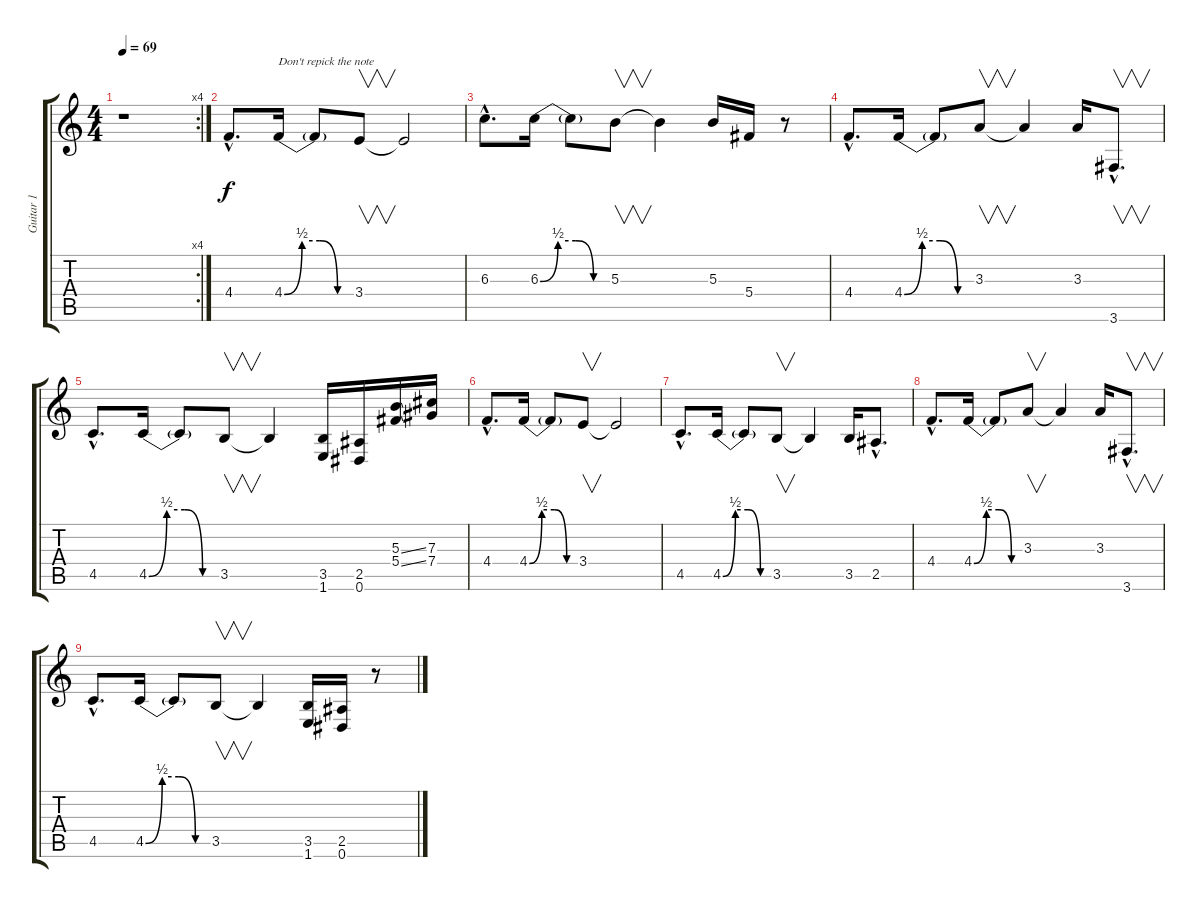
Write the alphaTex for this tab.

\track ("Guitar 1" "Guitar 1") {instrument overdrivenguitar}
\staff {score tabs}
\tuning (Eb4 Bb3 Gb3 Db3 Ab2 Eb2) {hide}
\rc 4
\ts (4 4)
\tempo 69
\clef g2
\ks c
r.1{dy f} |
4.4{hac}.8{d} 4.4{be (custom 0 0 15 2 30 2 45 0 60 0)}.16{txt "Don't repick the note"} 4.4{t}.8 3.4.8{v} 3.4{t}.2 |
6.3{hac}.8{d} 6.3{be (custom 0 0 15 2 30 2 45 0 60 0)}.16 6.3{t}.8 5.3.8{v} 5.3{t}.4 5.3.16 5.4.16 r.8 |
4.4{hac}.8{d} 4.4{be (custom 0 0 15 2 30 2 45 0 60 0)}.16 4.4{t}.8 3.3.8{v} 3.3{t}.4 3.3.16 3.6{hac}.8{v d} |
4.5{hac}.8{d} 4.5{be (custom 0 0 15 2 30 2 45 0 60 0)}.16 4.5{t}.8 3.5.8{v} 3.5{t}.4 (3.5 1.6).16 (2.5 0.6).16 (5.3{ss} 5.4{ss}).16 (7.3 7.4).16 |
4.4{hac}.8{d} 4.4{be (custom 0 0 15 2 30 2 45 0 60 0)}.16 4.4{t}.8 3.4.8{v} 3.4{t}.2 |
4.5{hac}.8{d} 4.5{be (custom 0 0 15 2 30 2 45 0 60 0)}.16 4.5{t}.8 3.5.8{v} 3.5{t}.4 3.5.16 2.5{hac}.8{d} |
4.4{hac}.8{d} 4.4{be (custom 0 0 15 2 30 2 45 0 60 0)}.16 4.4{t}.8 3.3.8{v} 3.3{t}.4 3.3.16 3.6{hac}.8{v d} |
4.5{hac}.8{d} 4.5{be (custom 0 0 15 2 30 2 45 0 60 0)}.16 4.5{t}.8 3.5.8{v} 3.5{t}.4 (3.5 1.6).16 (2.5 0.6).16 r.8
